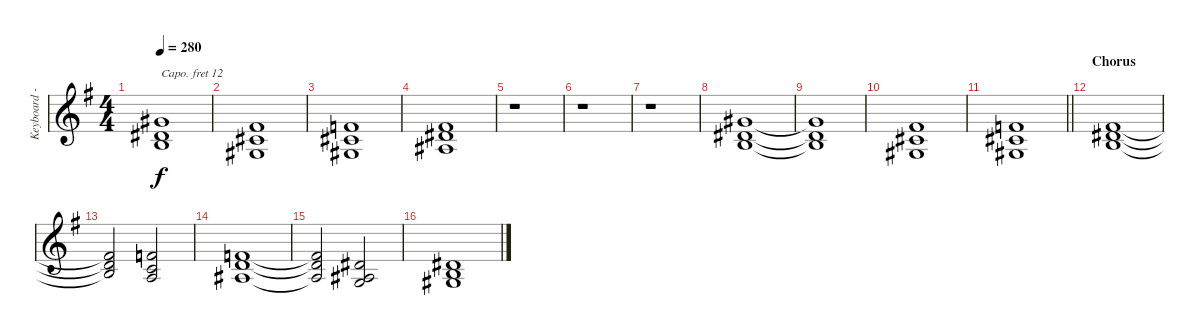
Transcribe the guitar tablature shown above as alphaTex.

\track ("Keyboard - Derek Sherinian" "Keyboard -") {instrument choiraahs}
\staff {score}
\capo 12
\tuning (Eb4 Bb3 Gb3 Db3 Ab2 Eb2) {hide}
\ts (4 4)
\tempo 280
\clef g2
\ks eminor
(2.3{t} 2.4{t} 3.5{t}).1{dy f} |
(5.4 5.5 5.6).1 |
(4.4 5.5 5.6).1 |
(0.3 2.4 2.5).1 |
r.1 |
r.1 |
r.1 |
(2.3 2.4 3.5).1 |
(2.3{t} 2.4{t} 3.5{t}).1 |
(5.4 5.5 5.6).1 |
\barLineRight lightlight
(4.4 5.5 5.6).1 |
\section ("" "Chorus")
(0.3 2.4 3.5).1 |
(0.3{t} 2.4{t} 3.5{t}).2 (4.4 4.5 6.6).2 |
(4.4 6.5 7.6).1 |
(4.4{t} 6.5{t} 7.6{t}).2 (2.4 2.5 4.6).2 |
(2.4 3.5 5.6).1
